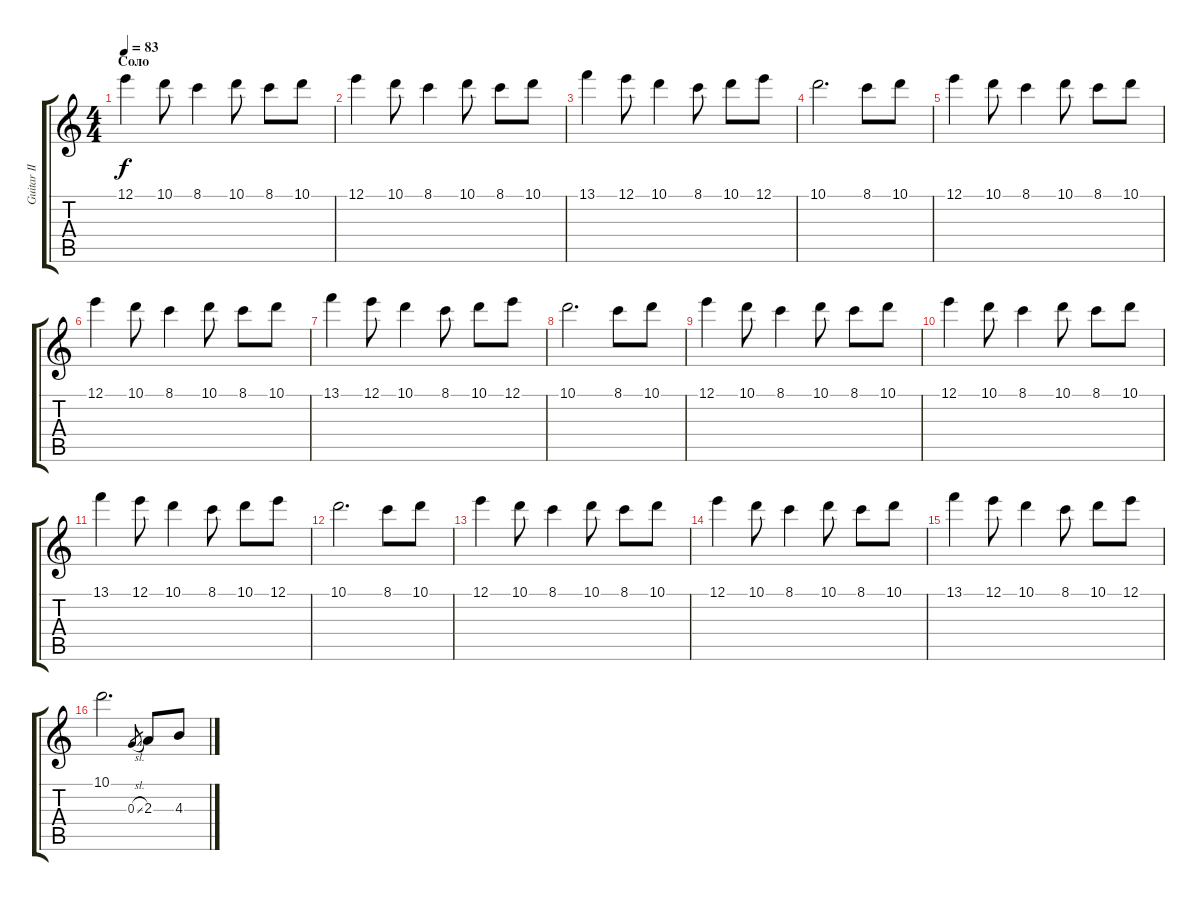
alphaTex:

\track ("Guitar II" "Guitar II") {instrument distortionguitar}
\staff {score tabs}
\tuning (E4 B3 G3 D3 A2 E2) {hide}
\ts (4 4)
\section ("" "Соло")
\tempo 83
\clef g2
\ks c
12.1.4{dy f} 10.1.8 8.1.4 10.1.8 8.1.8 10.1.8 |
12.1.4 10.1.8 8.1.4 10.1.8 8.1.8 10.1.8 |
13.1.4 12.1.8 10.1.4 8.1.8 10.1.8 12.1.8 |
10.1.2{d} 8.1.8 10.1.8 |
12.1.4 10.1.8 8.1.4 10.1.8 8.1.8 10.1.8 |
12.1.4 10.1.8 8.1.4 10.1.8 8.1.8 10.1.8 |
13.1.4 12.1.8 10.1.4 8.1.8 10.1.8 12.1.8 |
10.1.2{d} 8.1.8 10.1.8 |
12.1.4 10.1.8 8.1.4 10.1.8 8.1.8 10.1.8 |
12.1.4 10.1.8 8.1.4 10.1.8 8.1.8 10.1.8 |
13.1.4 12.1.8 10.1.4 8.1.8 10.1.8 12.1.8 |
10.1.2{d} 8.1.8 10.1.8 |
12.1.4 10.1.8 8.1.4 10.1.8 8.1.8 10.1.8 |
12.1.4 10.1.8 8.1.4 10.1.8 8.1.8 10.1.8 |
13.1.4 12.1.8 10.1.4 8.1.8 10.1.8 12.1.8 |
10.1.2{d} 0.3{sl}.8{gr} 2.3.8 4.3.8
